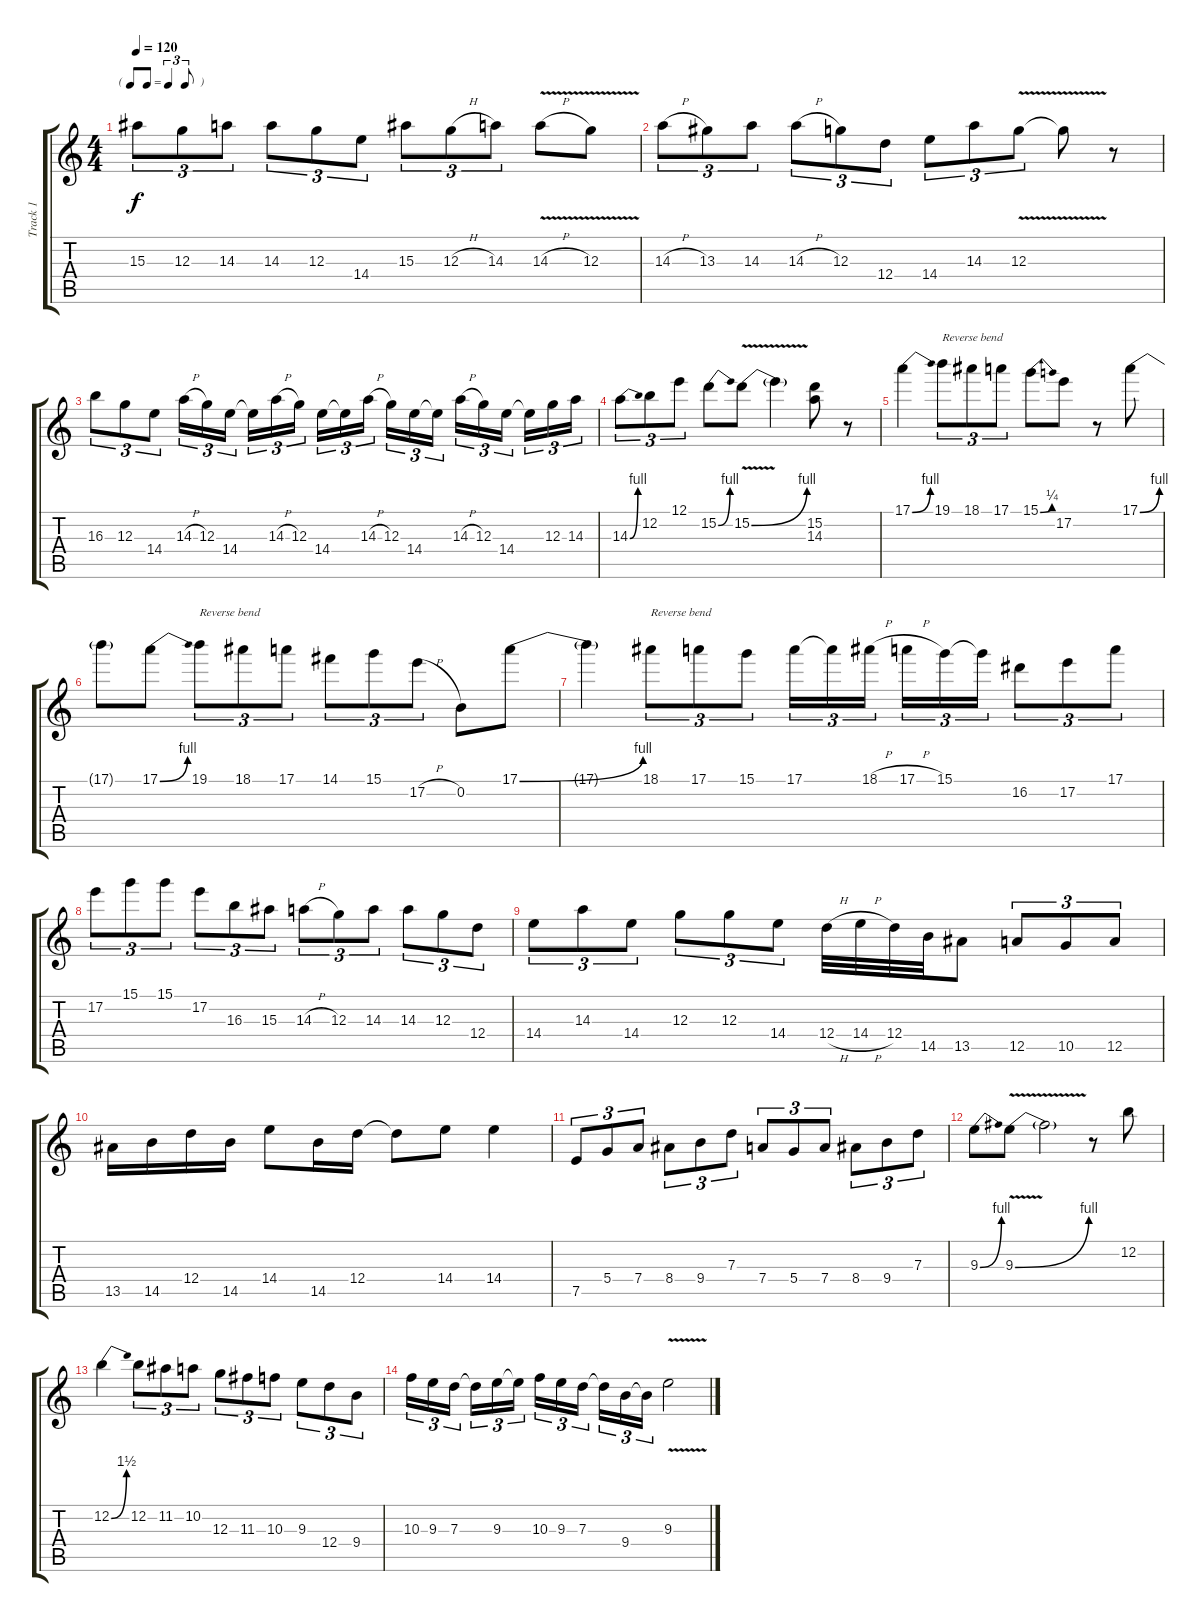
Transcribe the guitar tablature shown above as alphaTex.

\track ("Track 1" "Track 1") {instrument distortionguitar}
\staff {score tabs}
\tuning (E4 B3 G3 D3 A2 E2) {hide}
\ts (4 4)
\tf triplet8th
\tempo 120
\clef g2
\ks c
15.3.8{tu (3 2) dy f} 12.3.8{tu (3 2)} 14.3.8{tu (3 2)} 14.3.8{tu (3 2)} 12.3.8{tu (3 2)} 14.4.8{tu (3 2)} 15.3.8{tu (3 2)} 12.3{h}.8{tu (3 2)} 14.3.8{tu (3 2)} 14.3{v h}.8 12.3{v}.8 |
14.3{h}.8{tu (3 2)} 13.3.8{tu (3 2)} 14.3.8{tu (3 2)} 14.3{h}.8{tu (3 2)} 12.3.8{tu (3 2)} 12.4.8{tu (3 2)} 14.4.8{tu (3 2)} 14.3.8{tu (3 2)} 12.3{v}.8{tu (3 2)} 12.3{t}.8 r.8 |
16.3.8{tu (3 2)} 12.3.8{tu (3 2)} 14.4.8{tu (3 2)} 14.3{h}.16{tu (3 2)} 12.3.16{tu (3 2)} 14.4.16{tu (3 2) beam splitsecondary} 14.4{t}.16{tu (3 2)} 14.3{h}.16{tu (3 2)} 12.3.16{tu (3 2)} 14.4.16{tu (3 2)} 14.4{t}.16{tu (3 2)} 14.3{h}.16{tu (3 2) beam splitsecondary} 12.3.16{tu (3 2)} 14.4.16{tu (3 2)} 14.4{t}.16{tu (3 2)} 14.3{h}.16{tu (3 2)} 12.3.16{tu (3 2)} 14.4.16{tu (3 2) beam splitsecondary} 14.4{t}.16{tu (3 2)} 12.3.16{tu (3 2)} 14.3.16{tu (3 2)} |
14.3{be (bend 0 0 60 4)}.8{tu (3 2)} 12.2.8{tu (3 2)} 12.1.8{tu (3 2)} 15.2{be (bend 0 0 60 4)}.8 15.2{be (bend 0 0 60 4) v}.8 15.2{t}.4 (15.2 14.3).8 r.8 |
17.1{be (bend 0 0 60 4)}.4 19.1.8{tu (3 2) txt "Reverse bend"} 18.1.8{tu (3 2)} 17.1.8{tu (3 2)} 15.1{be (bend 0 0 60 1)}.8 17.2.8 r.8 17.1{be (bend 0 0 60 4)}.8 |
17.1{t}.8 17.1{be (bend 0 0 60 4)}.8 19.1.8{tu (3 2) txt "Reverse bend"} 18.1.8{tu (3 2)} 17.1.8{tu (3 2)} 14.1.8{tu (3 2)} 15.1.8{tu (3 2)} 17.2{h}.8{tu (3 2)} 0.2.8 17.1{be (bend 0 0 60 4)}.8 |
17.1{t}.4 18.1.8{tu (3 2) txt "Reverse bend"} 17.1.8{tu (3 2)} 15.1.8{tu (3 2)} 17.1.16{tu (3 2)} 17.1{t}.16{tu (3 2)} 18.1{h}.16{tu (3 2) beam splitsecondary} 17.1{h}.16{tu (3 2)} 15.1.16{tu (3 2)} 15.1{t}.16{tu (3 2)} 16.2.8{tu (3 2)} 17.2.8{tu (3 2)} 17.1.8{tu (3 2)} |
17.2.8{tu (3 2)} 15.1.8{tu (3 2)} 15.1.8{tu (3 2)} 17.2.8{tu (3 2)} 16.3.8{tu (3 2)} 15.3.8{tu (3 2)} 14.3{h}.8{tu (3 2)} 12.3.8{tu (3 2)} 14.3.8{tu (3 2)} 14.3.8{tu (3 2)} 12.3.8{tu (3 2)} 12.4.8{tu (3 2)} |
14.4.8{tu (3 2)} 14.3.8{tu (3 2)} 14.4.8{tu (3 2)} 12.3.8{tu (3 2)} 12.3.8{tu (3 2)} 14.4.8{tu (3 2)} 12.4{h}.32 14.4{h}.32 12.4.32 14.5.32 13.5.8 12.5.8{tu (3 2)} 10.5.8{tu (3 2)} 12.5.8{tu (3 2)} |
13.5.16 14.5.16 12.4.16 14.5.16 14.4.8 14.5.16 12.4.16 12.4{t}.8 14.4.8 14.4.4 |
7.5.8{tu (3 2)} 5.4.8{tu (3 2)} 7.4.8{tu (3 2)} 8.4.8{tu (3 2)} 9.4.8{tu (3 2)} 7.3.8{tu (3 2)} 7.4.8{tu (3 2)} 5.4.8{tu (3 2)} 7.4.8{tu (3 2)} 8.4.8{tu (3 2)} 9.4.8{tu (3 2)} 7.3.8{tu (3 2)} |
9.3{be (bend 0 0 60 4)}.8 9.3{be (bend 0 0 60 4) v}.8 9.3{t}.2 r.8 12.2.8 |
12.2{be (bend 0 0 60 6)}.4 12.2.8{tu (3 2)} 11.2.8{tu (3 2)} 10.2.8{tu (3 2)} 12.3.8{tu (3 2)} 11.3.8{tu (3 2)} 10.3.8{tu (3 2)} 9.3.8{tu (3 2)} 12.4.8{tu (3 2)} 9.4.8{tu (3 2)} |
10.3.16{tu (3 2)} 9.3.16{tu (3 2)} 7.3.16{tu (3 2) beam splitsecondary} 7.3{t}.16{tu (3 2)} 9.3.16{tu (3 2)} 9.3{t}.16{tu (3 2)} 10.3.16{tu (3 2)} 9.3.16{tu (3 2)} 7.3.16{tu (3 2) beam splitsecondary} 7.3{t}.16{tu (3 2)} 9.4.16{tu (3 2)} 9.4{t}.16{tu (3 2)} 9.3{v}.2
